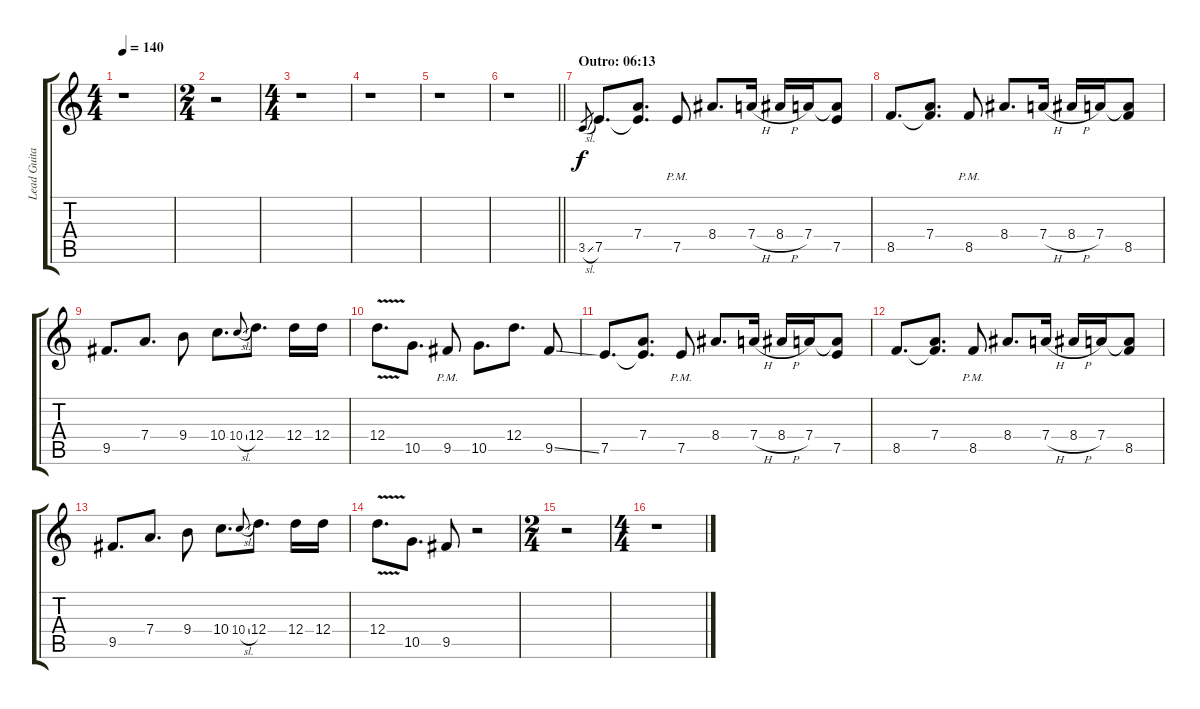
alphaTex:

\track ("Lead Guitar 1 (Distortion)" "Lead Guita") {instrument distortionguitar}
\staff {score tabs}
\tuning (E4 B3 G3 D3 A2 E2) {hide}
\ts (4 4)
\tempo 140
\clef g2
\ks c
r.1{dy f} |
\ts (2 4)
r.2 |
\ts (4 4)
r.1 |
r.1 |
r.1 |
\barLineRight lightlight
r.1 |
\section ("" "Outro: 06:13")
3.5{sl}.8{gr} 7.5.8{d} (7.4 7.5{t}).8{d} 7.5{pm}.8 8.4.8{d} 7.4{h}.16 8.4{h}.16 7.4.16 (7.4{t} 7.5).8 |
8.5.8{d} (7.4 8.5{t}).8{d} 8.5{pm}.8 8.4.8{d} 7.4{h}.16 8.4{h}.16 7.4.16 (7.4{t} 8.5).8 |
9.5.8{d} 7.4.8{d} 9.4.8 10.4.8{d} 10.4{sl}.8{gr onbeat} 12.4.8{d} 12.4.16 12.4.16 |
12.4{v}.8{d} 10.5.8{d} 9.5{pm}.8 10.5.8{d} 12.4.8{d} 9.5{ss}.8 |
7.5.8{d} (7.4 7.5{t}).8{d} 7.5{pm}.8 8.4.8{d} 7.4{h}.16 8.4{h}.16 7.4.16 (7.4{t} 7.5).8 |
8.5.8{d} (7.4 8.5{t}).8{d} 8.5{pm}.8 8.4.8{d} 7.4{h}.16 8.4{h}.16 7.4.16 (7.4{t} 8.5).8 |
9.5.8{d} 7.4.8{d} 9.4.8 10.4.8{d} 10.4{sl}.8{gr onbeat} 12.4.8{d} 12.4.16 12.4.16 |
12.4{v}.8{d} 10.5.8{d} 9.5.8 r.2 |
\ts (2 4)
r.2 |
\ts (4 4)
r.1
